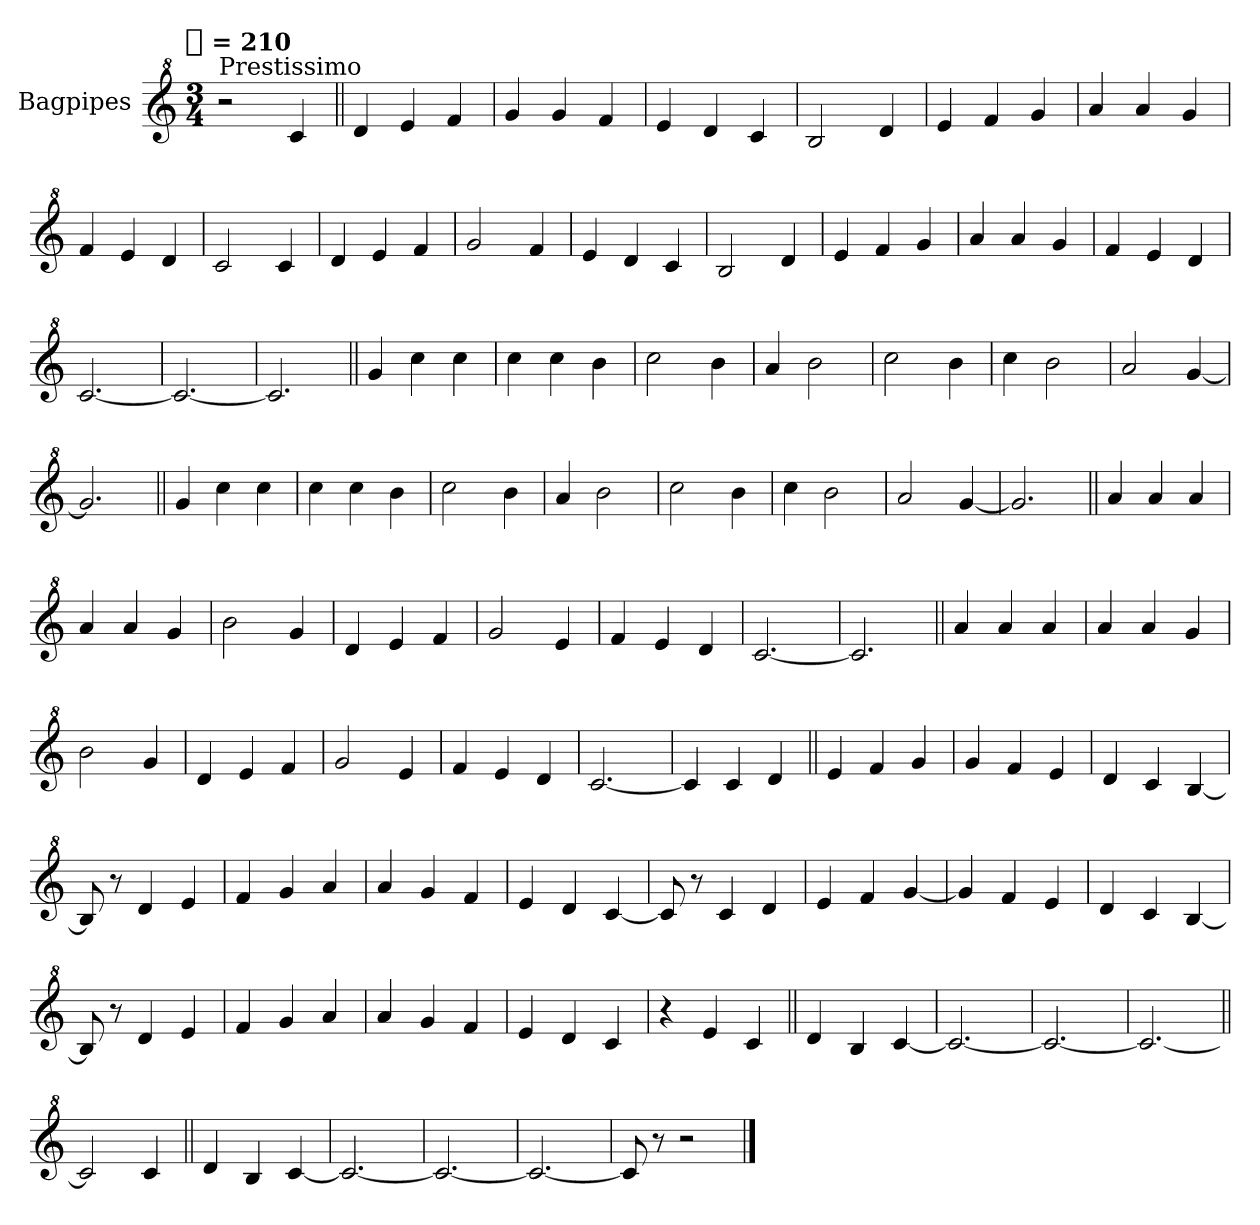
**kern
*part1
*staff1
*I"Bagpipes
*I'Bag
*clefG^2
*k[]
!!LO:TX:omd:t=[quarter] = 210
*M3/4
*MM210
=1
!LO:TX:a:t=Prestissimo
2r
4cc
=||
4dd
4ee
4ff
=
4gg
4gg
4ff
=
4ee
4dd
4cc
=
2b
4dd
=
4ee
4ff
4gg
=
4aa
4aa
4gg
=
4ff
4ee
4dd
=
2cc
4cc
=
4dd
4ee
4ff
=
2gg
4ff
=
4ee
4dd
4cc
=
2b
4dd
=
4ee
4ff
4gg
=
4aa
4aa
4gg
=
4ff
4ee
4dd
=
[2.cc
=
2.cc_
=
2.cc]
=||
4gg
4ccc
4ccc
=
4ccc
4ccc
4bb
=
2ccc
4bb
=
4aa
2bb
=
2ccc
4bb
=
4ccc
2bb
=
2aa
[4gg
=
2.gg]
=||
4gg
4ccc
4ccc
=
4ccc
4ccc
4bb
=
2ccc
4bb
=
4aa
2bb
=
2ccc
4bb
=
4ccc
2bb
=
2aa
[4gg
=
2.gg]
=||
4aa
4aa
4aa
=
4aa
4aa
4gg
=
2bb
4gg
=
4dd
4ee
4ff
=
2gg
4ee
=
4ff
4ee
4dd
=
[2.cc
=
2.cc]
=||
4aa
4aa
4aa
=
4aa
4aa
4gg
=
2bb
4gg
=
4dd
4ee
4ff
=
2gg
4ee
=
4ff
4ee
4dd
=
[2.cc
=
4cc]
4cc
4dd
=||
4ee
4ff
4gg
=
4gg
4ff
4ee
=
4dd
4cc
[4b
=
8b]
8r
4dd
4ee
=
4ff
4gg
4aa
=
4aa
4gg
4ff
=
4ee
4dd
[4cc
=
8cc]
8r
4cc
4dd
=
4ee
4ff
[4gg
=
4gg]
4ff
4ee
=
4dd
4cc
[4b
=
8b]
8r
4dd
4ee
=
4ff
4gg
4aa
=
4aa
4gg
4ff
=
4ee
4dd
4cc
=
4r
4ee
4cc
=||
4dd
4b
[4cc
=
2.cc_
=
2.cc_
=
2.cc_
=||
2cc]
4cc
=||
4dd
4b
[4cc
=
2.cc_
=
2.cc_
=
2.cc_
=
8cc]
8r
2r
==
*-
